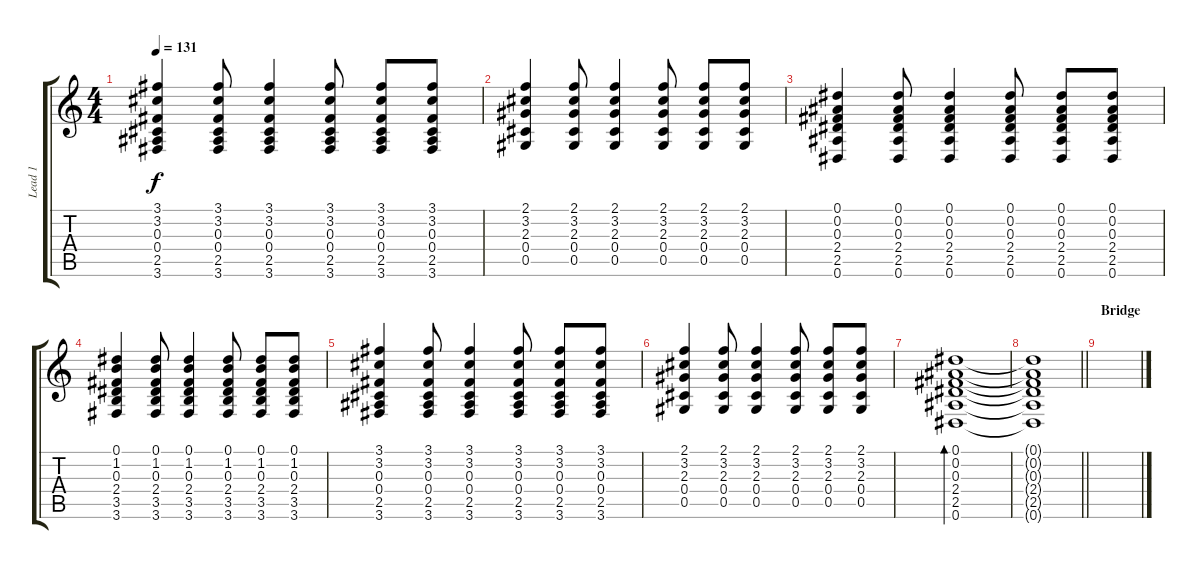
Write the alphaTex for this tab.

\track ("Lead 1 " "Lead 1 ") {instrument electricguitarclean}
\staff {score tabs}
\tuning (Eb4 Bb3 Gb3 Db3 Ab2 Eb2) {hide}
\ts (4 4)
\tempo 131
\clef g2
\ks c
(3.1 3.2 0.3 0.4 2.5 3.6).4{dy f} (3.1 3.2 0.3 0.4 2.5 3.6).8 (3.1 3.2 0.3 0.4 2.5 3.6).4 (3.1 3.2 0.3 0.4 2.5 3.6).8 (3.1 3.2 0.3 0.4 2.5 3.6).8 (3.1 3.2 0.3 0.4 2.5 3.6).8 |
(2.1 3.2 2.3 0.4 0.5).4 (2.1 3.2 2.3 0.4 0.5).8 (2.1 3.2 2.3 0.4 0.5).4 (2.1 3.2 2.3 0.4 0.5).8 (2.1 3.2 2.3 0.4 0.5).8 (2.1 3.2 2.3 0.4 0.5).8 |
(0.1 0.2 0.3 2.4 2.5 0.6).4 (0.1 0.2 0.3 2.4 2.5 0.6).8 (0.1 0.2 0.3 2.4 2.5 0.6).4 (0.1 0.2 0.3 2.4 2.5 0.6).8 (0.1 0.2 0.3 2.4 2.5 0.6).8 (0.1 0.2 0.3 2.4 2.5 0.6).8 |
(0.1 1.2 0.3 2.4 3.5 3.6).4 (0.1 1.2 0.3 2.4 3.5 3.6).8 (0.1 1.2 0.3 2.4 3.5 3.6).4 (0.1 1.2 0.3 2.4 3.5 3.6).8 (0.1 1.2 0.3 2.4 3.5 3.6).8 (0.1 1.2 0.3 2.4 3.5 3.6).8 |
(3.1 3.2 0.3 0.4 2.5 3.6).4 (3.1 3.2 0.3 0.4 2.5 3.6).8 (3.1 3.2 0.3 0.4 2.5 3.6).4 (3.1 3.2 0.3 0.4 2.5 3.6).8 (3.1 3.2 0.3 0.4 2.5 3.6).8 (3.1 3.2 0.3 0.4 2.5 3.6).8 |
(2.1 3.2 2.3 0.4 0.5).4 (2.1 3.2 2.3 0.4 0.5).8 (2.1 3.2 2.3 0.4 0.5).4 (2.1 3.2 2.3 0.4 0.5).8 (2.1 3.2 2.3 0.4 0.5).8 (2.1 3.2 2.3 0.4 0.5).8 |
(0.1 0.2 0.3 2.4 2.5 0.6).1{bd 60} |
\barLineRight lightlight
(0.1{t} 0.2{t} 0.3{t} 2.4{t} 2.5{t} 0.6{t}).1 |
\section ("" "Bridge")
